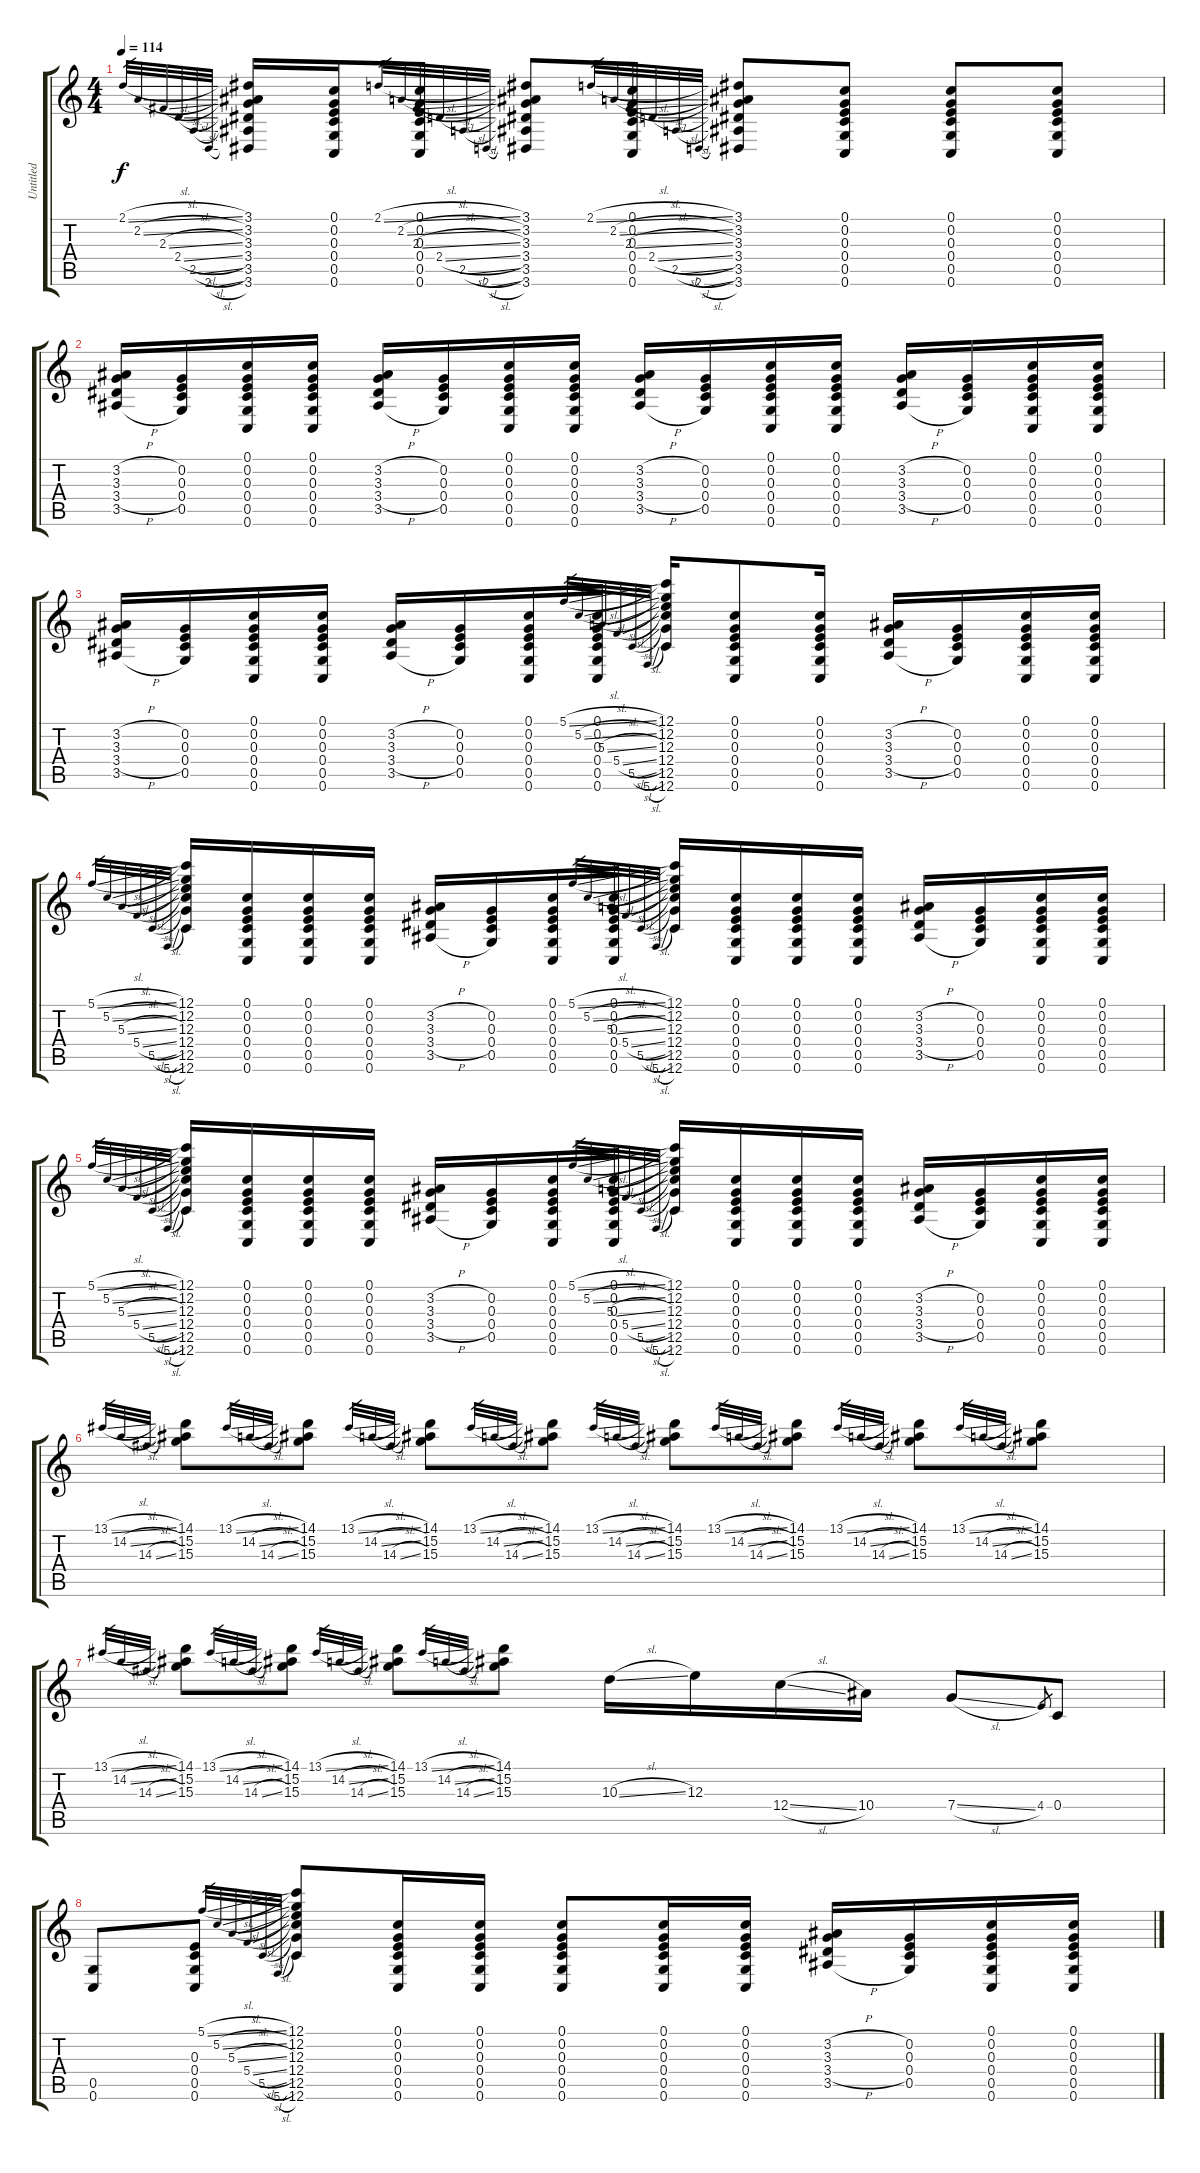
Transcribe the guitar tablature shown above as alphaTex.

\track ("Untitled" "Untitled") {instrument acousticguitarsteel}
\staff {score tabs}
\tuning (C4 G3 E3 C3 G2 C2) {hide}
\ts (4 4)
\tempo 114
\clef g2
\ks c
2.1{sl}.32{gr dy f} 2.2{sl}.32{gr} 2.3{sl}.32{gr} 2.4{sl}.32{gr} 2.5{sl}.32{gr} 2.6{sl}.32{gr} (3.1 3.2 3.3 3.4 3.5 3.6).16 (0.1 0.2 0.3 0.4 0.5 0.6).16 (0.1 0.2 0.3 0.4 0.5 0.6).8 2.1{sl}.32{gr} 2.2{sl}.32{gr} 2.3{sl}.32{gr} 2.4{sl}.32{gr} 2.5{sl}.32{gr} 2.6{sl}.32{gr} (3.1 3.2 3.3 3.4 3.5 3.6).8 (0.1 0.2 0.3 0.4 0.5 0.6).8 2.1{sl}.32{gr} 2.2{sl}.32{gr} 2.3{sl}.32{gr} 2.4{sl}.32{gr} 2.5{sl}.32{gr} 2.6{sl}.32{gr} (3.1 3.2 3.3 3.4 3.5 3.6).8 (0.1 0.2 0.3 0.4 0.5 0.6).8 (0.1 0.2 0.3 0.4 0.5 0.6).8 (0.1 0.2 0.3 0.4 0.5 0.6).8 |
(3.2{h} 3.3{h} 3.4{h} 3.5{h}).16 (0.2 0.3 0.4 0.5).16 (0.1 0.2 0.3 0.4 0.5 0.6).16 (0.1 0.2 0.3 0.4 0.5 0.6).16 (3.2{h} 3.3{h} 3.4{h} 3.5{h}).16 (0.2 0.3 0.4 0.5).16 (0.1 0.2 0.3 0.4 0.5 0.6).16 (0.1 0.2 0.3 0.4 0.5 0.6).16 (3.2{h} 3.3{h} 3.4{h} 3.5{h}).16 (0.2 0.3 0.4 0.5).16 (0.1 0.2 0.3 0.4 0.5 0.6).16 (0.1 0.2 0.3 0.4 0.5 0.6).16 (3.2{h} 3.3{h} 3.4{h} 3.5{h}).16 (0.2 0.3 0.4 0.5).16 (0.1 0.2 0.3 0.4 0.5 0.6).16 (0.1 0.2 0.3 0.4 0.5 0.6).16 |
(3.2{h} 3.3{h} 3.4{h} 3.5{h}).16 (0.2 0.3 0.4 0.5).16 (0.1 0.2 0.3 0.4 0.5 0.6).16 (0.1 0.2 0.3 0.4 0.5 0.6).16 (3.2{h} 3.3{h} 3.4{h} 3.5{h}).16 (0.2 0.3 0.4 0.5).16 (0.1 0.2 0.3 0.4 0.5 0.6).16 (0.1 0.2 0.3 0.4 0.5 0.6).16 5.1{sl}.32{gr} 5.2{sl}.32{gr} 5.3{sl}.32{gr} 5.4{sl}.32{gr} 5.5{sl}.32{gr} 5.6{sl}.32{gr} (12.1 12.2 12.3 12.4 12.5 12.6).16 (0.1 0.2 0.3 0.4 0.5 0.6).8 (0.1 0.2 0.3 0.4 0.5 0.6).16 (3.2{h} 3.3{h} 3.4{h} 3.5{h}).16 (0.2 0.3 0.4 0.5).16 (0.1 0.2 0.3 0.4 0.5 0.6).16 (0.1 0.2 0.3 0.4 0.5 0.6).16 |
5.1{sl}.32{gr} 5.2{sl}.32{gr} 5.3{sl}.32{gr} 5.4{sl}.32{gr} 5.5{sl}.32{gr} 5.6{sl}.32{gr} (12.1 12.2 12.3 12.4 12.5 12.6).16 (0.1 0.2 0.3 0.4 0.5 0.6).16 (0.1 0.2 0.3 0.4 0.5 0.6).16 (0.1 0.2 0.3 0.4 0.5 0.6).16 (3.2{h} 3.3{h} 3.4{h} 3.5{h}).16 (0.2 0.3 0.4 0.5).16 (0.1 0.2 0.3 0.4 0.5 0.6).16 (0.1 0.2 0.3 0.4 0.5 0.6).16 5.1{sl}.32{gr} 5.2{sl}.32{gr} 5.3{sl}.32{gr} 5.4{sl}.32{gr} 5.5{sl}.32{gr} 5.6{sl}.32{gr} (12.1 12.2 12.3 12.4 12.5 12.6).16 (0.1 0.2 0.3 0.4 0.5 0.6).16 (0.1 0.2 0.3 0.4 0.5 0.6).16 (0.1 0.2 0.3 0.4 0.5 0.6).16 (3.2{h} 3.3{h} 3.4{h} 3.5{h}).16 (0.2 0.3 0.4 0.5).16 (0.1 0.2 0.3 0.4 0.5 0.6).16 (0.1 0.2 0.3 0.4 0.5 0.6).16 |
5.1{sl}.32{gr} 5.2{sl}.32{gr} 5.3{sl}.32{gr} 5.4{sl}.32{gr} 5.5{sl}.32{gr} 5.6{sl}.32{gr} (12.1 12.2 12.3 12.4 12.5 12.6).16 (0.1 0.2 0.3 0.4 0.5 0.6).16 (0.1 0.2 0.3 0.4 0.5 0.6).16 (0.1 0.2 0.3 0.4 0.5 0.6).16 (3.2{h} 3.3{h} 3.4{h} 3.5{h}).16 (0.2 0.3 0.4 0.5).16 (0.1 0.2 0.3 0.4 0.5 0.6).16 (0.1 0.2 0.3 0.4 0.5 0.6).16 5.1{sl}.32{gr} 5.2{sl}.32{gr} 5.3{sl}.32{gr} 5.4{sl}.32{gr} 5.5{sl}.32{gr} 5.6{sl}.32{gr} (12.1 12.2 12.3 12.4 12.5 12.6).16 (0.1 0.2 0.3 0.4 0.5 0.6).16 (0.1 0.2 0.3 0.4 0.5 0.6).16 (0.1 0.2 0.3 0.4 0.5 0.6).16 (3.2{h} 3.3{h} 3.4{h} 3.5{h}).16 (0.2 0.3 0.4 0.5).16 (0.1 0.2 0.3 0.4 0.5 0.6).16 (0.1 0.2 0.3 0.4 0.5 0.6).16 |
13.1{sl}.32{gr} 14.2{sl}.32{gr} 14.3{sl}.32{gr} (14.1 15.2 15.3).8 13.1{sl}.32{gr} 14.2{sl}.32{gr} 14.3{sl}.32{gr} (14.1 15.2 15.3).8 13.1{sl}.32{gr} 14.2{sl}.32{gr} 14.3{sl}.32{gr} (14.1 15.2 15.3).8 13.1{sl}.32{gr} 14.2{sl}.32{gr} 14.3{sl}.32{gr} (14.1 15.2 15.3).8 13.1{sl}.32{gr} 14.2{sl}.32{gr} 14.3{sl}.32{gr} (14.1 15.2 15.3).8 13.1{sl}.32{gr} 14.2{sl}.32{gr} 14.3{sl}.32{gr} (14.1 15.2 15.3).8 13.1{sl}.32{gr} 14.2{sl}.32{gr} 14.3{sl}.32{gr} (14.1 15.2 15.3).8 13.1{sl}.32{gr} 14.2{sl}.32{gr} 14.3{sl}.32{gr} (14.1 15.2 15.3).8 |
13.1{sl}.32{gr} 14.2{sl}.32{gr} 14.3{sl}.32{gr} (14.1 15.2 15.3).8 13.1{sl}.32{gr} 14.2{sl}.32{gr} 14.3{sl}.32{gr} (14.1 15.2 15.3).8 13.1{sl}.32{gr} 14.2{sl}.32{gr} 14.3{sl}.32{gr} (14.1 15.2 15.3).8 13.1{sl}.32{gr} 14.2{sl}.32{gr} 14.3{sl}.32{gr} (14.1 15.2 15.3).8 10.3{sl}.16 12.3.16 12.4{sl}.16 10.4.16 7.4{sl}.8 4.4.8{gr} 0.4.8 |
(0.5 0.6).8 (0.3 0.4 0.5 0.6).8 5.1{sl}.32{gr} 5.2{sl}.32{gr} 5.3{sl}.32{gr} 5.4{sl}.32{gr} 5.5{sl}.32{gr} 5.6{sl}.32{gr} (12.1 12.2 12.3 12.4 12.5 12.6).8 (0.1 0.2 0.3 0.4 0.5 0.6).16 (0.1 0.2 0.3 0.4 0.5 0.6).16 (0.1 0.2 0.3 0.4 0.5 0.6).8 (0.1 0.2 0.3 0.4 0.5 0.6).16 (0.1 0.2 0.3 0.4 0.5 0.6).16 (3.2{h} 3.3{h} 3.4{h} 3.5{h}).16 (0.2 0.3 0.4 0.5).16 (0.1 0.2 0.3 0.4 0.5 0.6).16 (0.1 0.2 0.3 0.4 0.5 0.6).16
